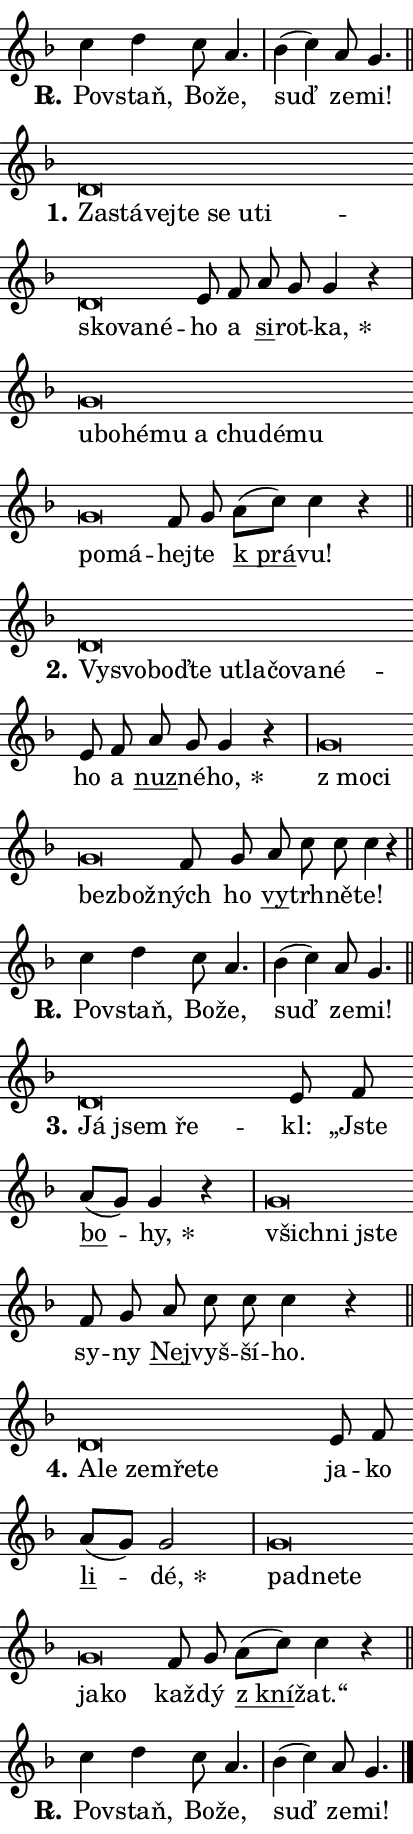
\version "2.24.0"
\header { tagline = "" }
\paper {
  indent = 0\cm
  top-margin = 0\cm
  right-margin = 0\cm
  bottom-margin = 0\cm
  left-margin = 0\cm
  paper-width = 7\cm
  page-breaking = #ly:one-page-breaking
  system-system-spacing.basic-distance = #11
  score-system-spacing.basic-distance = #11
  ragged-last = ##f
}


%% Author: Thomas Morley
%% https://lists.gnu.org/archive/html/lilypond-user/2020-05/msg00002.html
#(define (line-position grob)
"Returns position of @var[grob} in current system:
   @code{'start}, if at first time-step
   @code{'end}, if at last time-step
   @code{'middle} otherwise
"
  (let* ((col (ly:item-get-column grob))
         (ln (ly:grob-object col 'left-neighbor))
         (rn (ly:grob-object col 'right-neighbor))
         (col-to-check-left (if (ly:grob? ln) ln col))
         (col-to-check-right (if (ly:grob? rn) rn col))
         (break-dir-left
           (and
             (ly:grob-property col-to-check-left 'non-musical #f)
             (ly:item-break-dir col-to-check-left)))
         (break-dir-right
           (and
             (ly:grob-property col-to-check-right 'non-musical #f)
             (ly:item-break-dir col-to-check-right))))
        (cond ((eqv? 1 break-dir-left) 'start)
              ((eqv? -1 break-dir-right) 'end)
              (else 'middle))))

#(define (tranparent-at-line-position vctor)
  (lambda (grob)
  "Relying on @code{line-position} select the relevant enry from @var{vctor}.
Used to determine transparency,"
    (case (line-position grob)
      ((end) (not (vector-ref vctor 0)))
      ((middle) (not (vector-ref vctor 1)))
      ((start) (not (vector-ref vctor 2))))))

noteHeadBreakVisibility =
#(define-music-function (break-visibility)(vector?)
"Makes @code{NoteHead}s transparent relying on @var{break-visibility}"
#{
  \override NoteHead.transparent =
    #(tranparent-at-line-position break-visibility)
#})

#(define delete-ledgers-for-transparent-note-heads
  (lambda (grob)
    "Reads whether a @code{NoteHead} is transparent.
If so this @code{NoteHead} is removed from @code{'note-heads} from
@var{grob}, which is supposed to be @code{LedgerLineSpanner}.
As a result ledgers are not printed for this @code{NoteHead}"
    (let* ((nhds-array (ly:grob-object grob 'note-heads))
           (nhds-list
             (if (ly:grob-array? nhds-array)
                 (ly:grob-array->list nhds-array)
                 '()))
           ;; Relies on the transparent-property being done before
           ;; Staff.LedgerLineSpanner.after-line-breaking is executed.
           ;; This is fragile ...
           (to-keep
             (remove
               (lambda (nhd)
                 (ly:grob-property nhd 'transparent #f))
               nhds-list)))
      ;; TODO find a better method to iterate over grob-arrays, similiar
      ;; to filter/remove etc for lists
      ;; For now rebuilt from scratch
      (set! (ly:grob-object grob 'note-heads)  '())
      (for-each
        (lambda (nhd)
          (ly:pointer-group-interface::add-grob grob 'note-heads nhd))
        to-keep))))

hideNotes = {
  \noteHeadBreakVisibility #begin-of-line-visible
}
unHideNotes = {
  \noteHeadBreakVisibility #all-visible
}

% work-around for resetting accidentals
% https://lilypond.org/doc/v2.23/Documentation/notation/displaying-rhythms#unmetered-music
cadenzaMeasure = {
  \cadenzaOff
  \partial 1024 s1024
  \cadenzaOn
}

#(define-markup-command (accent layout props text) (markup?)
  "Underline accented syllable"
  (interpret-markup layout props
    #{\markup \override #'(offset . 4.3) \underline { #text }#}))

responsum = \markup \concat {
  "R" \hspace #-1.05 \path #0.1 #'((moveto 0 0.07) (lineto 0.9 0.8)) \hspace #0.05 "."
}

\layout {
    \context {
        \Staff
        \remove "Time_signature_engraver"
        \override LedgerLineSpanner.after-line-breaking = #delete-ledgers-for-transparent-note-heads
    }
    \context {
        \Voice {
            \override NoteHead.output-attributes = #'((class . "notehead"))
            \override Hairpin.height = #0.55
        }
    }
    \context {
        \Lyrics {
            \override StanzaNumber.output-attributes = #'((class . "stanzanumber"))
            \override LyricSpace.minimum-distance = #0.9
            \override LyricText.font-name = #"TeX Gyre Schola"
            \override LyricText.font-size = 1
            \override StanzaNumber.font-name = #"TeX Gyre Schola Bold"
            \override StanzaNumber.font-size = 1
        }
    }
}

% magnetic-lyrics.ily
%
%   written by
%     Jean Abou Samra <jean@abou-samra.fr>
%     Werner Lemberg <wl@gnu.org>
%
%   adapted by
%     Jiri Hon <jiri.hon@gmail.com>
%
% Version 2022-Apr-15

% https://www.mail-archive.com/lilypond-user@gnu.org/msg149350.html

#(define (Left_hyphen_pointer_engraver context)
   "Collect syllable-hyphen-syllable occurrences in lyrics and store
them in properties.  This engraver only looks to the left.  For
example, if the lyrics input is @code{foo -- bar}, it does the
following.

@itemize @bullet
@item
Set the @code{text} property of the @code{LyricHyphen} grob between
@q{foo} and @q{bar} to @code{foo}.

@item
Set the @code{left-hyphen} property of the @code{LyricText} grob with
text @q{foo} to the @code{LyricHyphen} grob between @q{foo} and
@q{bar}.
@end itemize

Use this auxiliary engraver in combination with the
@code{lyric-@/text::@/apply-@/magnetic-@/offset!} hook."
   (let ((hyphen #f)
         (text #f))
     (make-engraver
      (acknowledgers
       ((lyric-syllable-interface engraver grob source-engraver)
        (set! text grob)))
      (end-acknowledgers
       ((lyric-hyphen-interface engraver grob source-engraver)
        ;(when (not (grob::has-interface grob 'lyric-space-interface))
          (set! hyphen grob)));)
      ((stop-translation-timestep engraver)
       (when (and text hyphen)
         (ly:grob-set-object! text 'left-hyphen hyphen))
       (set! text #f)
       (set! hyphen #f)))))

#(define (lyric-text::apply-magnetic-offset! grob)
   "If the space between two syllables is less than the value in
property @code{LyricText@/.details@/.squash-threshold}, move the right
syllable to the left so that it gets concatenated with the left
syllable.

Use this function as a hook for
@code{LyricText@/.after-@/line-@/breaking} if the
@code{Left_@/hyphen_@/pointer_@/engraver} is active."
   (let ((hyphen (ly:grob-object grob 'left-hyphen #f)))
     (when hyphen
       (let ((left-text (ly:spanner-bound hyphen LEFT)))
         (when (grob::has-interface left-text 'lyric-syllable-interface)
           (let* ((common (ly:grob-common-refpoint grob left-text X))
                  (this-x-ext (ly:grob-extent grob common X))
                  (left-x-ext
                   (begin
                     ;; Trigger magnetism for left-text.
                     (ly:grob-property left-text 'after-line-breaking)
                     (ly:grob-extent left-text common X)))
                  ;; `delta` is the gap width between two syllables.
                  (delta (- (interval-start this-x-ext)
                            (interval-end left-x-ext)))
                  (details (ly:grob-property grob 'details))
                  (threshold (assoc-get 'squash-threshold details 0.2)))
             (when (< delta threshold)
               (let* (;; We have to manipulate the input text so that
                      ;; ligatures crossing syllable boundaries are not
                      ;; disabled.  For languages based on the Latin
                      ;; script this is essentially a beautification.
                      ;; However, for non-Western scripts it can be a
                      ;; necessity.
                      (lt (ly:grob-property left-text 'text))
                      (rt (ly:grob-property grob 'text))
                      (is-space (grob::has-interface hyphen 'lyric-space-interface))
                      (space (if is-space " " ""))
                      (space-markup (grob-interpret-markup grob " "))
                      (space-size (interval-length (ly:stencil-extent space-markup X)))
                      (extra-delta (if is-space space-size 0))
                      ;; Append new syllable.
                      (ltrt-space (if (and (string? lt) (string? rt))
                                (string-append lt space rt)
                                (make-concat-markup (list lt space rt))))
                      ;; Right-align `ltrt` to the right side.
                      (ltrt-space-markup (grob-interpret-markup
                               grob
                               (make-translate-markup
                                (cons (interval-length this-x-ext) 0)
                                (make-right-align-markup ltrt-space)))))
                 (begin
                   ;; Don't print `left-text`.
                   (ly:grob-set-property! left-text 'stencil #f)
                   ;; Set text and stencil (which holds all collected
                   ;; syllables so far) and shift it to the left.
                   (ly:grob-set-property! grob 'text ltrt-space)
                   (ly:grob-set-property! grob 'stencil ltrt-space-markup)
                   (ly:grob-translate-axis! grob (- (- delta extra-delta)) X))))))))))


#(define (lyric-hyphen::displace-bounds-first grob)
   ;; Make very sure this callback isn't triggered too early.
   (let ((left (ly:spanner-bound grob LEFT))
         (right (ly:spanner-bound grob RIGHT)))
     (ly:grob-property left 'after-line-breaking)
     (ly:grob-property right 'after-line-breaking)
     (ly:lyric-hyphen::print grob)))

squashThreshold = #0.4

\layout {
  \context {
    \Lyrics
    \consists #Left_hyphen_pointer_engraver
    \override LyricText.after-line-breaking =
      #lyric-text::apply-magnetic-offset!
    \override LyricHyphen.stencil = #lyric-hyphen::displace-bounds-first
    \override LyricText.details.squash-threshold = \squashThreshold
    \override LyricHyphen.minimum-distance = 0
    \override LyricHyphen.minimum-length = \squashThreshold
  }
}

squash = \override LyricText.details.squash-threshold = 9999
unSquash = \override LyricText.details.squash-threshold = \squashThreshold

left = \override LyricText.self-alignment-X = #LEFT
unLeft = \revert LyricText.self-alignment-X

starOffset = #(lambda (grob) 
                (let ((x_offset (ly:self-alignment-interface::aligned-on-x-parent grob)))
                  (if (= x_offset 0) 0 (+ x_offset 1.2))))

star = #(define-music-function (syllable)(string?)
"Append star separator at the end of a syllable"
#{
  \once \override LyricText.X-offset = #starOffset
  \lyricmode { \markup {
    #syllable
    \override #'((font-name . "TeX Gyre Schola Bold")) \hspace #0.2 \lower #0.65 \larger "*"
  } }
#})

starAccent = #(define-music-function (syllable)(string?)
"Append star separator at the end of a syllable and make accent"
#{
  \once \override LyricText.X-offset = #starOffset
  \lyricmode { \markup {
    \accent #syllable
    \override #'((font-name . "TeX Gyre Schola Bold")) \hspace #0.2 \lower #0.65 \larger "*"
  } }
#})

breath = #(define-music-function (syllable)(string?)
"Append breathing indicator at the end of a syllable"
#{
  \lyricmode { \markup { #syllable "+" } }
#})

optionalBreath = #(define-music-function (syllable)(string?)
"Append optional breathing indicator at the end of a syllable"
#{
  \lyricmode { \markup { #syllable "(+)" } }
#})


\score {
    <<
        \new Voice = "melody" { \cadenzaOn \key f \major \relative { c''4 d c8 a4. \cadenzaMeasure \bar "|" bes4( c) a8 g4. \cadenzaMeasure \bar "||" \break } }
        \new Lyrics \lyricsto "melody" { \lyricmode { \set stanza = \responsum
Po -- vstaň, Bo -- že, suď ze -- mi! } }
    >>
    \layout {}
}

\score {
    <<
        \new Voice = "melody" { \cadenzaOn \key f \major \relative { d'\breve*1/16 \hideNotes \breve*1/16 \bar "" \breve*1/16 \bar "" \breve*1/16 \bar "" \breve*1/16 \bar "" \breve*1/16 \bar "" \breve*1/16 \bar "" \breve*1/16 \bar "" \breve*1/16 \breve*1/16 \bar "" \unHideNotes e8 f \bar "" a g g4 r \cadenzaMeasure \bar "|" g\breve*1/16 \hideNotes \breve*1/16 \bar "" \breve*1/16 \bar "" \breve*1/16 \bar "" \breve*1/16 \bar "" \breve*1/16 \bar "" \breve*1/16 \bar "" \breve*1/16 \bar "" \breve*1/16 \breve*1/16 \bar "" \unHideNotes f8 g \bar "" a[( c)] c4 r \cadenzaMeasure \bar "||" \break } }
        \new Lyrics \lyricsto "melody" { \lyricmode { \set stanza = "1."
\left Za -- \squash stá -- vej -- te se u -- ti -- sko -- va -- né -- \unLeft \unSquash ho a \markup \accent si -- rot -- \star ka, \left u -- \squash bo -- hé -- mu a chu -- dé -- mu po -- má -- \unLeft \unSquash hej -- te \markup \accent "k prá" -- vu! } }
    >>
    \layout {}
}

\score {
    <<
        \new Voice = "melody" { \cadenzaOn \key f \major \relative { d'\breve*1/16 \hideNotes \breve*1/16 \bar "" \breve*1/16 \bar "" \breve*1/16 \bar "" \breve*1/16 \bar "" \breve*1/16 \bar "" \breve*1/16 \bar "" \breve*1/16 \breve*1/16 \bar "" \unHideNotes e8 f \bar "" a g g4 r \cadenzaMeasure \bar "|" g\breve*1/16 \hideNotes \breve*1/16 \bar "" \breve*1/16 \breve*1/16 \bar "" \unHideNotes f8 g \bar "" a c c c4 r \cadenzaMeasure \bar "||" \break } }
        \new Lyrics \lyricsto "melody" { \lyricmode { \set stanza = "2."
\left Vy -- \squash svo -- bo -- ďte u -- tla -- čo -- va -- né -- \unLeft \unSquash ho a \markup \accent nuz -- né -- \star ho, \left "z mo" -- \squash ci bez -- bož -- \unLeft \unSquash ných ho \markup \accent vy -- trh -- ně -- te! } }
    >>
    \layout {}
}

\score {
    <<
        \new Voice = "melody" { \cadenzaOn \key f \major \relative { c''4 d c8 a4. \cadenzaMeasure \bar "|" bes4( c) a8 g4. \cadenzaMeasure \bar "||" \break } }
        \new Lyrics \lyricsto "melody" { \lyricmode { \set stanza = \responsum
Po -- vstaň, Bo -- že, suď ze -- mi! } }
    >>
    \layout {}
}

\score {
    <<
        \new Voice = "melody" { \cadenzaOn \key f \major \relative { d'\breve*1/16 \hideNotes \breve*1/16 \breve*1/16 \bar "" \unHideNotes e8 f \bar "" a[( g)] g4 r \cadenzaMeasure \bar "|" g\breve*1/16 \hideNotes \breve*1/16 \breve*1/16 \bar "" \unHideNotes f8 g \bar "" a c c c4 r \cadenzaMeasure \bar "||" \break } }
        \new Lyrics \lyricsto "melody" { \lyricmode { \set stanza = "3."
\left Já \squash jsem ře -- \unLeft \unSquash kl: „Jste \markup \accent bo -- \star hy, \left všich -- \squash ni jste \unLeft \unSquash sy -- ny \markup \accent Nej -- vyš -- ší -- ho. } }
    >>
    \layout {}
}

\score {
    <<
        \new Voice = "melody" { \cadenzaOn \key f \major \relative { d'\breve*1/16 \hideNotes \breve*1/16 \bar "" \breve*1/16 \bar "" \breve*1/16 \breve*1/16 \bar "" \unHideNotes e8 f \bar "" a[( g)] g2 \cadenzaMeasure \bar "|" g\breve*1/16 \hideNotes \breve*1/16 \bar "" \breve*1/16 \bar "" \breve*1/16 \breve*1/16 \bar "" \unHideNotes f8 g \bar "" a[( c)] c4 r \cadenzaMeasure \bar "||" \break } }
        \new Lyrics \lyricsto "melody" { \lyricmode { \set stanza = "4."
\left A -- \squash le ze -- mře -- te \unLeft \unSquash ja -- ko \markup \accent li -- \star dé, \left pad -- \squash ne -- te ja -- ko \unLeft \unSquash kaž -- dý \markup \accent "z kní" -- žat.“ } }
    >>
    \layout {}
}

\score {
    <<
        \new Voice = "melody" { \cadenzaOn \key f \major \relative { c''4 d c8 a4. \cadenzaMeasure \bar "|" bes4( c) a8 g4. \cadenzaMeasure \bar "||" \break } \bar "|." }
        \new Lyrics \lyricsto "melody" { \lyricmode { \set stanza = \responsum
Po -- vstaň, Bo -- že, suď ze -- mi! } }
    >>
    \layout {}
}
